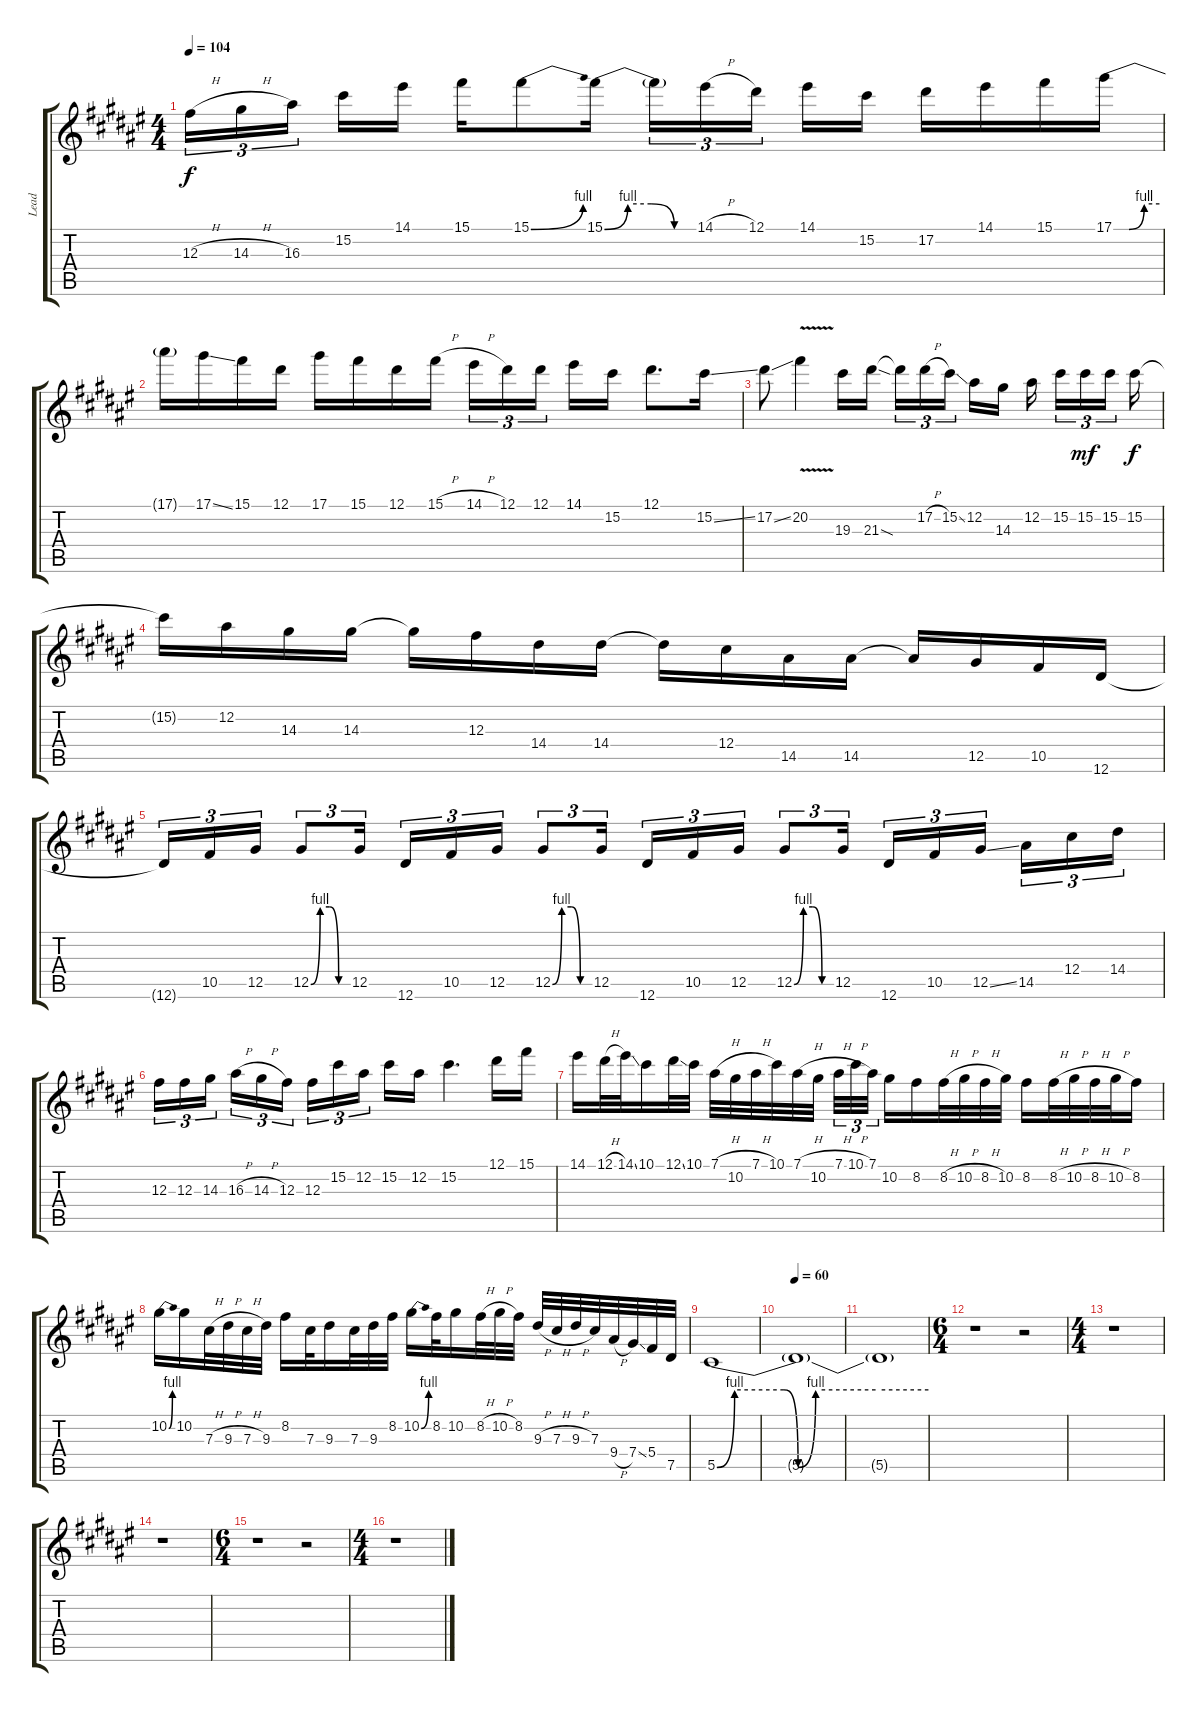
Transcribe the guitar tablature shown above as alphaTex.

\track ("Lead" "Lead") {instrument overdrivenguitar}
\staff {score tabs}
\tuning (Eb4 Bb3 Gb3 Db3 Ab2 Eb2) {hide}
\ts (4 4)
\tempo 104
\clef g2
\ks f#
12.3{h}.16{tu (3 2) dy f} 14.3{h}.16{tu (3 2)} 16.3.16{tu (3 2) beam splitsecondary} 15.2.16 14.1.16 15.1.16 15.1{be (bend 0 0 60 4)}.8 15.1{be (custom 0 0 15 4 30 4 45 0 60 0)}.16 15.1{t}.16{tu (3 2)} 14.1{h}.16{tu (3 2)} 12.1.16{tu (3 2) beam splitsecondary} 14.1.16 15.2.16 17.2.16 14.1.16 15.1.16 17.1{be (custom 0 0 20 0 40 4 60 4)}.16 |
17.1{t}.16 17.1{ss}.16 15.1.16 12.1.16 17.1.16 15.1.16 12.1.16 15.1{h}.16 14.1{h}.16{tu (3 2)} 12.1.16{tu (3 2)} 12.1.16{tu (3 2) beam splitsecondary} 14.1.16 15.2.16 12.1.8{d} 15.2{ss}.16 |
17.2{ss}.8 20.2{v}.4 19.3.16 21.3{sod}.16 21.3{t}.16{tu (3 2)} 17.2{h}.16{tu (3 2)} 15.2{ss}.16{tu (3 2) beam splitsecondary} 12.2.16 14.3.16 12.2.16{beam splitsecondary} 15.2.16{tu (3 2)} 15.2.16{tu (3 2) dy mf} 15.2.16{tu (3 2) beam splitsecondary} 15.2.16{dy f} |
15.2{t}.16 12.2.16 14.3.16 14.3.16 14.3{t}.16 12.3.16 14.4.16 14.4.16 14.4{t}.16 12.4.16 14.5.16 14.5.16 14.5{t}.16 12.5.16 10.5.16 12.6.16 |
12.6{t}.16{tu (3 2)} 10.5.16{tu (3 2)} 12.5.16{tu (3 2)} 12.5{be (custom 0 0 15 4 30 4 45 0 60 0)}.8{tu (3 2)} 12.5.16{tu (3 2)} 12.6.16{tu (3 2)} 10.5.16{tu (3 2)} 12.5.16{tu (3 2)} 12.5{be (custom 0 0 15 4 30 4 45 0 60 0)}.8{tu (3 2)} 12.5.16{tu (3 2)} 12.6.16{tu (3 2)} 10.5.16{tu (3 2)} 12.5.16{tu (3 2)} 12.5{be (custom 0 0 15 4 30 4 45 0 60 0)}.8{tu (3 2)} 12.5.16{tu (3 2)} 12.6.16{tu (3 2)} 10.5.16{tu (3 2)} 12.5{ss}.16{tu (3 2) beam splitsecondary} 14.5.16{tu (3 2)} 12.4.16{tu (3 2)} 14.4.16{tu (3 2)} |
12.3.16{tu (3 2)} 12.3.16{tu (3 2)} 14.3.16{tu (3 2) beam splitsecondary} 16.3{h}.16{tu (3 2)} 14.3{h}.16{tu (3 2)} 12.3.16{tu (3 2)} 12.3.16{tu (3 2)} 15.2.16{tu (3 2)} 12.2.16{tu (3 2) beam splitsecondary} 15.2.16 12.2.16 15.2.4{d} 12.1.16 15.1.16 |
14.1.16 12.1{h}.32 14.1{ss}.32 10.1.16 12.1{ss}.32 10.1.32 7.1{h}.32 10.2.32 7.1{h}.32 10.1.32 7.1{h}.32 10.2.32{beam splitsecondary} 7.1{h}.32{tu (3 2)} 10.1{h}.32{tu (3 2)} 7.1.32{tu (3 2)} 10.2.16 8.2.16 8.2{h}.32 10.2{h}.32 8.2{h}.32 10.2.32 8.2.16 8.2{h}.32 10.2{h}.32 8.2{h}.32 10.2{h}.32 8.2.16 |
10.2{be (bend 0 0 60 4)}.16 10.2.16 7.3{h}.32 9.3{h}.32 7.3{h}.32 9.3.32 8.2.16 7.3.32 9.3.16 7.3.32 9.3.32 8.2.32 10.2{be (bend 0 0 60 4)}.16 8.2.32 10.2.16 8.2{h}.32 10.2{h}.32 8.2.32 9.3{h}.32 7.3{h}.32 9.3{h}.32 7.3.32 9.4{h}.32 7.4{ss}.32 5.4.32 7.5.32 |
5.5{be (custom 0 0 5 4 19 4 23 0 28 4 45 4 60 4)}.1 |
\tempo 60
5.5{t}.1{volume 9} |
5.5{t}.1 |
\ts (6 4)
r.1 r.2 |
\ts (4 4)
r.1 |
r.1 |
\ts (6 4)
r.1 r.2 |
\ts (4 4)
r.1
